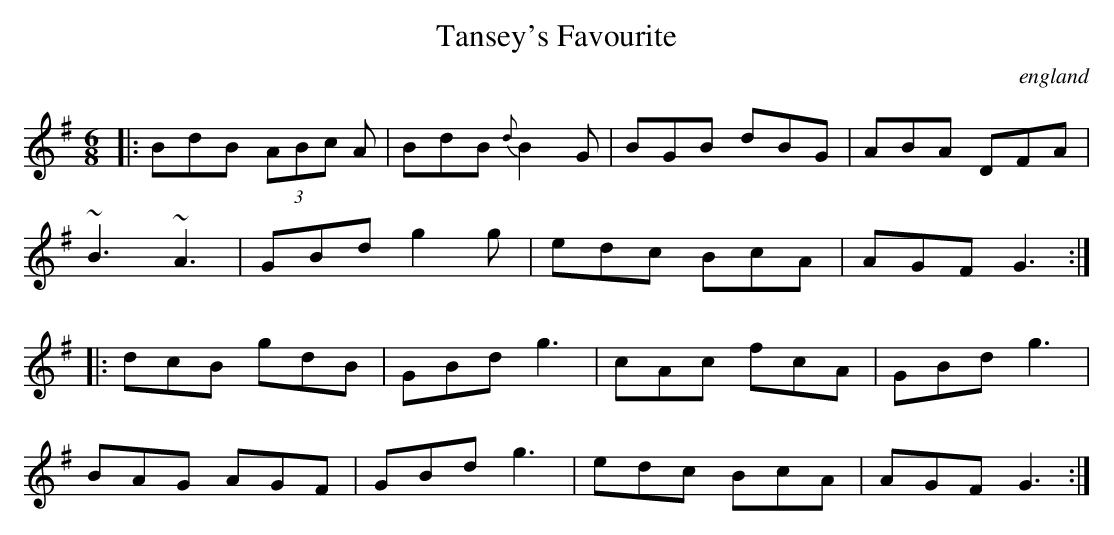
X:1
T:Tansey's Favourite
O:england
M:6/8
L:1/8
K:G
|:BdB (3ABc A|BdB {d}B2G|BGB dBG|ABA DFA|
~B3 ~A3|GBd g2g|edc BcA|AGF G3:|
|:dcB gdB|GBd g3|cAc fcA|GBd g3|
BAG AGF|GBd g3|edc BcA|AGF G3:|
